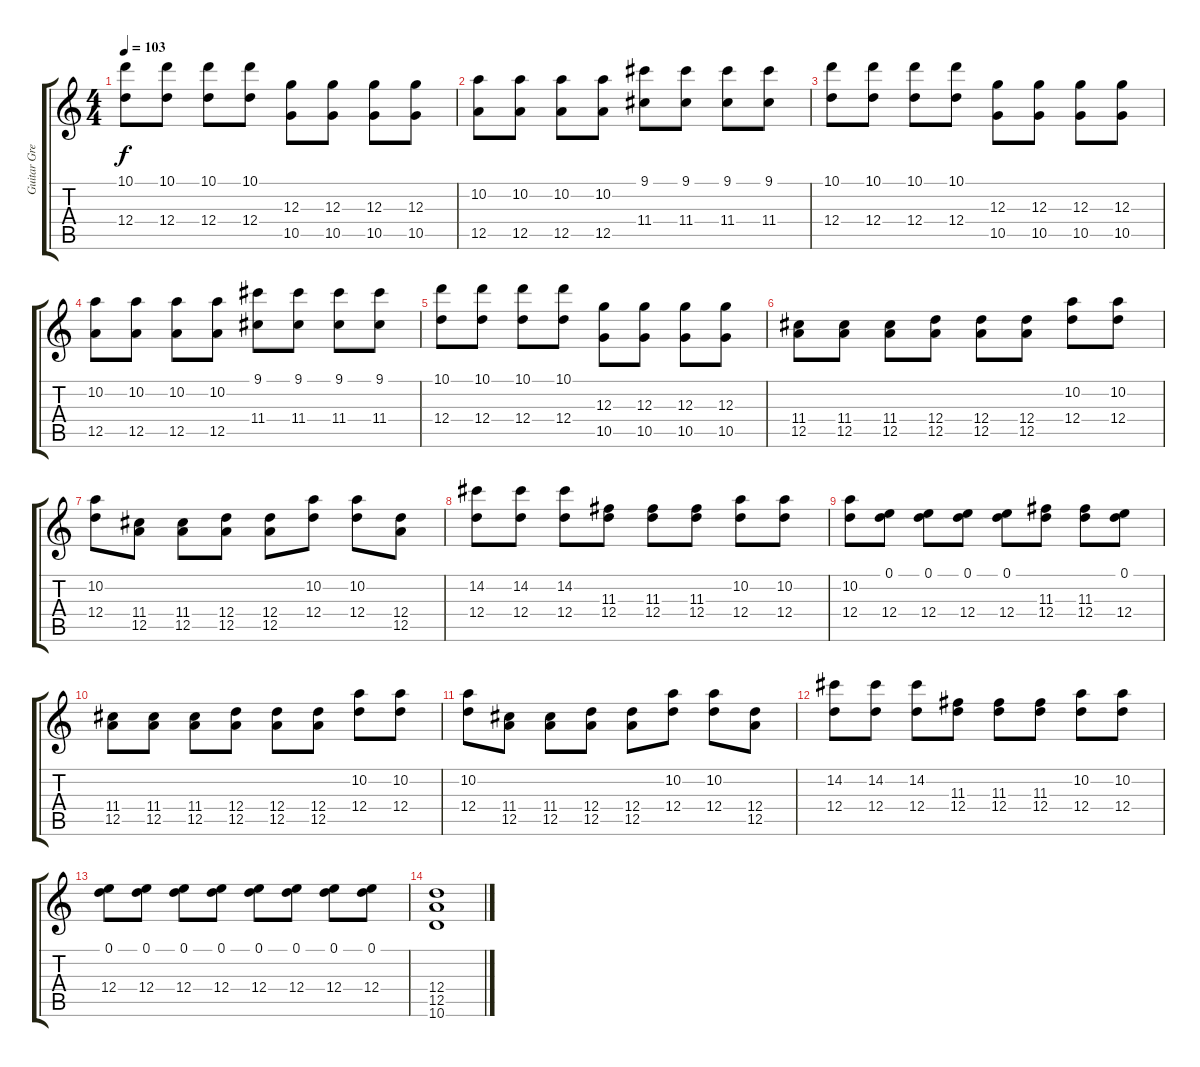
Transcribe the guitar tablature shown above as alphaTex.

\track ("Guitar Green" "Guitar Gre") {instrument acousticguitarsteel}
\staff {score tabs}
\tuning (E4 B3 G3 D3 A2 E2) {hide}
\ts (4 4)
\tempo 103
\clef g2
\ks c
(10.1 12.4).8{dy f} (10.1 12.4).8 (10.1 12.4).8 (10.1 12.4).8 (12.3 10.5).8 (12.3 10.5).8 (12.3 10.5).8 (12.3 10.5).8 |
(10.2 12.5).8 (10.2 12.5).8 (10.2 12.5).8 (10.2 12.5).8 (9.1 11.4).8 (9.1 11.4).8 (9.1 11.4).8 (9.1 11.4).8 |
(10.1 12.4).8 (10.1 12.4).8 (10.1 12.4).8 (10.1 12.4).8 (12.3 10.5).8 (12.3 10.5).8 (12.3 10.5).8 (12.3 10.5).8 |
(10.2 12.5).8 (10.2 12.5).8 (10.2 12.5).8 (10.2 12.5).8 (9.1 11.4).8 (9.1 11.4).8 (9.1 11.4).8 (9.1 11.4).8 |
(10.1 12.4).8 (10.1 12.4).8 (10.1 12.4).8 (10.1 12.4).8 (12.3 10.5).8 (12.3 10.5).8 (12.3 10.5).8 (12.3 10.5).8 |
(11.4 12.5).8 (11.4 12.5).8 (11.4 12.5).8 (12.4 12.5).8 (12.4 12.5).8 (12.4 12.5).8 (10.2 12.4).8 (10.2 12.4).8 |
(10.2 12.4).8 (11.4 12.5).8 (11.4 12.5).8 (12.4 12.5).8 (12.4 12.5).8 (10.2 12.4).8 (10.2 12.4).8 (12.4 12.5).8 |
(14.2 12.4).8 (14.2 12.4).8 (14.2 12.4).8 (11.3 12.4).8 (11.3 12.4).8 (11.3 12.4).8 (10.2 12.4).8 (10.2 12.4).8 |
(10.2 12.4).8 (0.1 12.4).8 (0.1 12.4).8 (0.1 12.4).8 (0.1 12.4).8 (11.3 12.4).8 (11.3 12.4).8 (0.1 12.4).8 |
(11.4 12.5).8 (11.4 12.5).8 (11.4 12.5).8 (12.4 12.5).8 (12.4 12.5).8 (12.4 12.5).8 (10.2 12.4).8 (10.2 12.4).8 |
(10.2 12.4).8 (11.4 12.5).8 (11.4 12.5).8 (12.4 12.5).8 (12.4 12.5).8 (10.2 12.4).8 (10.2 12.4).8 (12.4 12.5).8 |
(14.2 12.4).8 (14.2 12.4).8 (14.2 12.4).8 (11.3 12.4).8 (11.3 12.4).8 (11.3 12.4).8 (10.2 12.4).8 (10.2 12.4).8 |
(0.1 12.4).8 (0.1 12.4).8 (0.1 12.4).8 (0.1 12.4).8 (0.1 12.4).8 (0.1 12.4).8 (0.1 12.4).8 (0.1 12.4).8 |
(12.4 12.5 10.6).1
